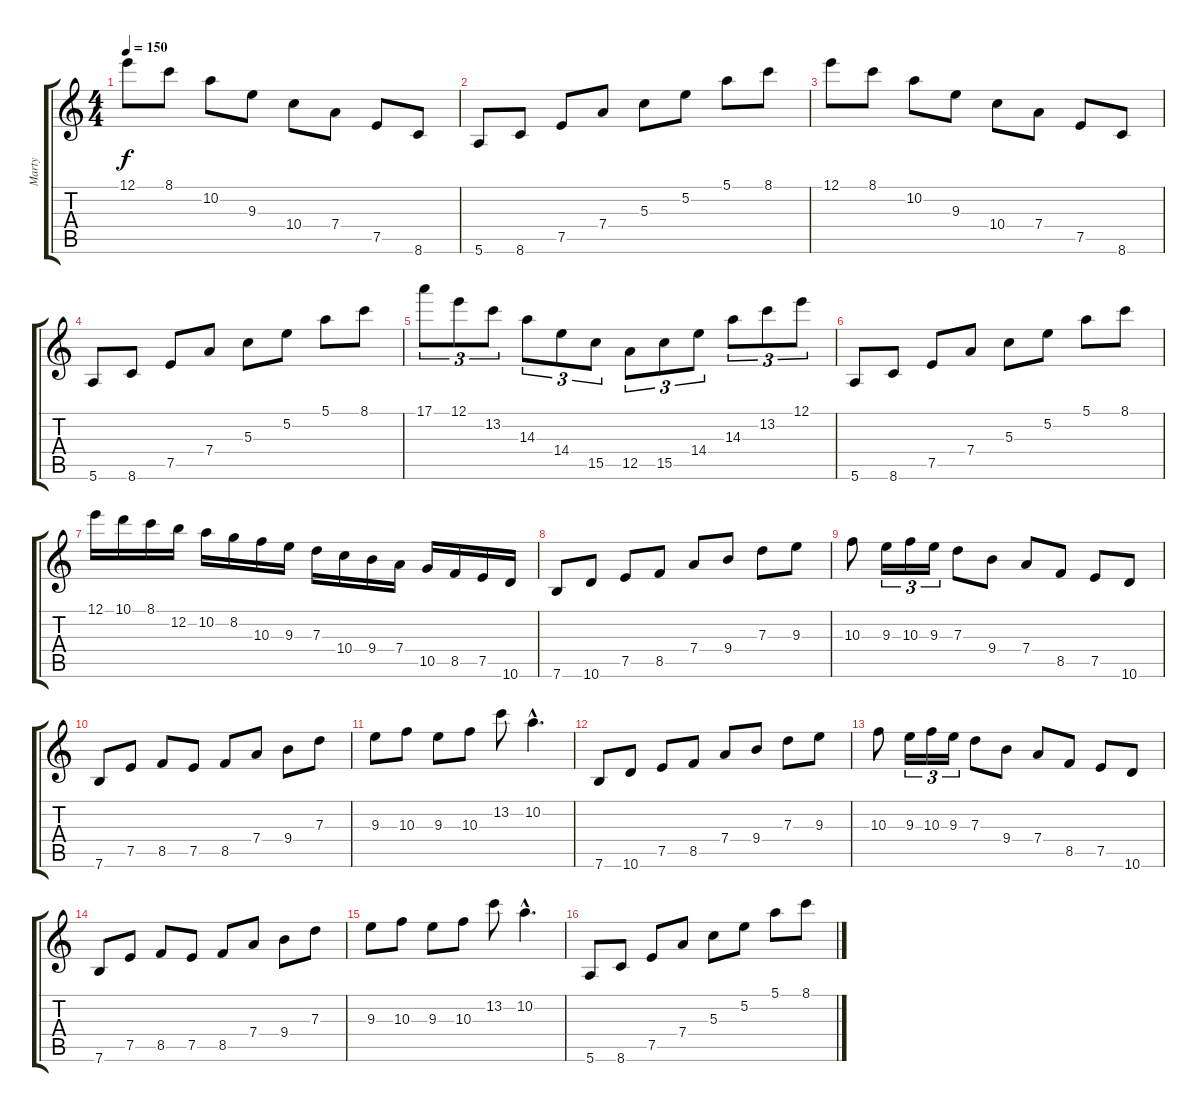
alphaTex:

\track ("Marty" "Marty") {instrument distortionguitar}
\staff {score tabs}
\tuning (E4 B3 G3 D3 A2 E2) {hide}
\ts (4 4)
\tempo 150
\clef g2
\ks c
12.1.8{dy f} 8.1.8 10.2.8 9.3.8 10.4.8 7.4.8 7.5.8 8.6.8 |
5.6.8 8.6.8 7.5.8 7.4.8 5.3.8 5.2.8 5.1.8 8.1.8 |
12.1.8 8.1.8 10.2.8 9.3.8 10.4.8 7.4.8 7.5.8 8.6.8 |
5.6.8 8.6.8 7.5.8 7.4.8 5.3.8 5.2.8 5.1.8 8.1.8 |
17.1.8{tu (3 2)} 12.1.8{tu (3 2)} 13.2.8{tu (3 2)} 14.3.8{tu (3 2)} 14.4.8{tu (3 2)} 15.5.8{tu (3 2)} 12.5.8{tu (3 2)} 15.5.8{tu (3 2)} 14.4.8{tu (3 2)} 14.3.8{tu (3 2)} 13.2.8{tu (3 2)} 12.1.8{tu (3 2)} |
5.6.8 8.6.8 7.5.8 7.4.8 5.3.8 5.2.8 5.1.8 8.1.8 |
12.1.16 10.1.16 8.1.16 12.2.16 10.2.16 8.2.16 10.3.16 9.3.16 7.3.16 10.4.16 9.4.16 7.4.16 10.5.16 8.5.16 7.5.16 10.6.16 |
7.6.8 10.6.8 7.5.8 8.5.8 7.4.8 9.4.8 7.3.8 9.3.8 |
10.3.8 9.3.16{tu (3 2)} 10.3.16{tu (3 2)} 9.3.16{tu (3 2)} 7.3.8 9.4.8 7.4.8 8.5.8 7.5.8 10.6.8 |
7.6.8 7.5.8 8.5.8 7.5.8 8.5.8 7.4.8 9.4.8 7.3.8 |
9.3.8 10.3.8 9.3.8 10.3.8 13.2.8 10.2{hac}.4{d} |
7.6.8 10.6.8 7.5.8 8.5.8 7.4.8 9.4.8 7.3.8 9.3.8 |
10.3.8 9.3.16{tu (3 2)} 10.3.16{tu (3 2)} 9.3.16{tu (3 2)} 7.3.8 9.4.8 7.4.8 8.5.8 7.5.8 10.6.8 |
7.6.8 7.5.8 8.5.8 7.5.8 8.5.8 7.4.8 9.4.8 7.3.8 |
9.3.8 10.3.8 9.3.8 10.3.8 13.2.8 10.2{hac}.4{d} |
5.6.8 8.6.8 7.5.8 7.4.8 5.3.8 5.2.8 5.1.8 8.1.8
